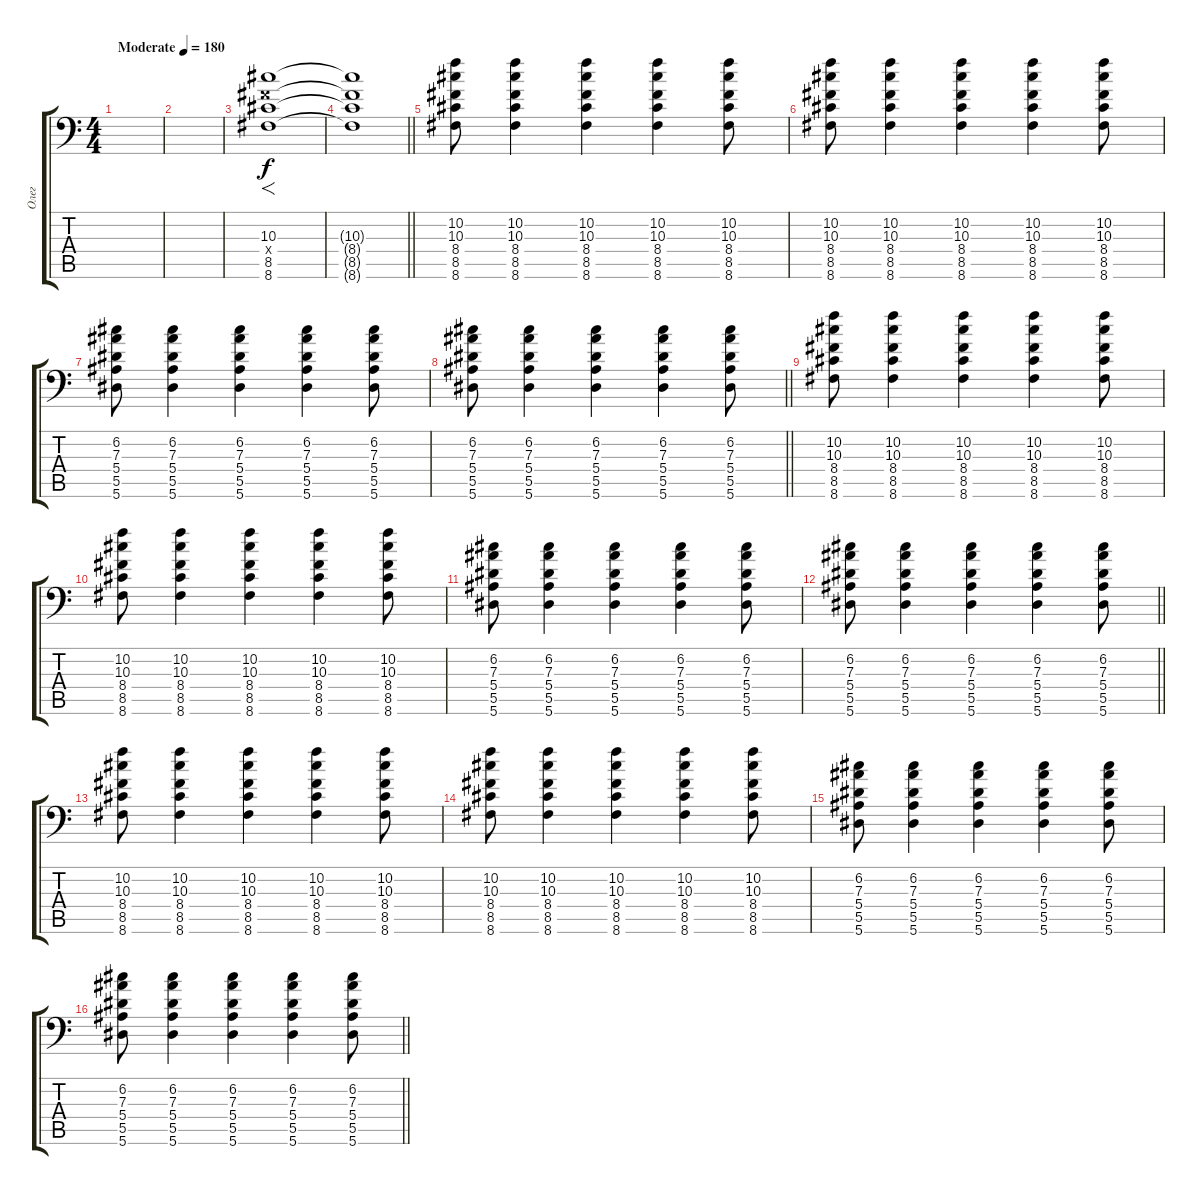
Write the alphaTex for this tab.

\track ("Олег" "Олег") {instrument distortionguitar}
\staff {score tabs}
\tuning (C4 G3 Eb3 Bb2 F2 Bb1) {hide}
\ts (4 4)
\tempo (180 "Moderate")
\clef f4
\ks c
|
|
(10.3 8.4{x} 8.5 8.6).1{f} |
\barLineRight lightlight
(10.3{t} 8.4{t} 8.5{t} 8.6{t}).1 |
(10.2 10.3 8.4 8.5 8.6).8 (10.2 10.3 8.4 8.5 8.6).4 (10.2 10.3 8.4 8.5 8.6).4 (10.2 10.3 8.4 8.5 8.6).4 (10.2 10.3 8.4 8.5 8.6).8 |
(10.2 10.3 8.4 8.5 8.6).8 (10.2 10.3 8.4 8.5 8.6).4 (10.2 10.3 8.4 8.5 8.6).4 (10.2 10.3 8.4 8.5 8.6).4 (10.2 10.3 8.4 8.5 8.6).8 |
(6.2 7.3 5.4 5.5 5.6).8 (6.2 7.3 5.4 5.5 5.6).4 (6.2 7.3 5.4 5.5 5.6).4 (6.2 7.3 5.4 5.5 5.6).4 (6.2 7.3 5.4 5.5 5.6).8 |
\barLineRight lightlight
(6.2 7.3 5.4 5.5 5.6).8 (6.2 7.3 5.4 5.5 5.6).4 (6.2 7.3 5.4 5.5 5.6).4 (6.2 7.3 5.4 5.5 5.6).4 (6.2 7.3 5.4 5.5 5.6).8 |
\section ("" "")
(10.2 10.3 8.4 8.5 8.6).8 (10.2 10.3 8.4 8.5 8.6).4 (10.2 10.3 8.4 8.5 8.6).4 (10.2 10.3 8.4 8.5 8.6).4 (10.2 10.3 8.4 8.5 8.6).8 |
(10.2 10.3 8.4 8.5 8.6).8 (10.2 10.3 8.4 8.5 8.6).4 (10.2 10.3 8.4 8.5 8.6).4 (10.2 10.3 8.4 8.5 8.6).4 (10.2 10.3 8.4 8.5 8.6).8 |
(6.2 7.3 5.4 5.5 5.6).8 (6.2 7.3 5.4 5.5 5.6).4 (6.2 7.3 5.4 5.5 5.6).4 (6.2 7.3 5.4 5.5 5.6).4 (6.2 7.3 5.4 5.5 5.6).8 |
\barLineRight lightlight
(6.2 7.3 5.4 5.5 5.6).8 (6.2 7.3 5.4 5.5 5.6).4 (6.2 7.3 5.4 5.5 5.6).4 (6.2 7.3 5.4 5.5 5.6).4 (6.2 7.3 5.4 5.5 5.6).8 |
\section ("" "")
(10.2 10.3 8.4 8.5 8.6).8 (10.2 10.3 8.4 8.5 8.6).4 (10.2 10.3 8.4 8.5 8.6).4 (10.2 10.3 8.4 8.5 8.6).4 (10.2 10.3 8.4 8.5 8.6).8 |
(10.2 10.3 8.4 8.5 8.6).8 (10.2 10.3 8.4 8.5 8.6).4 (10.2 10.3 8.4 8.5 8.6).4 (10.2 10.3 8.4 8.5 8.6).4 (10.2 10.3 8.4 8.5 8.6).8 |
(6.2 7.3 5.4 5.5 5.6).8 (6.2 7.3 5.4 5.5 5.6).4 (6.2 7.3 5.4 5.5 5.6).4 (6.2 7.3 5.4 5.5 5.6).4 (6.2 7.3 5.4 5.5 5.6).8 |
\barLineRight lightlight
(6.2 7.3 5.4 5.5 5.6).8 (6.2 7.3 5.4 5.5 5.6).4 (6.2 7.3 5.4 5.5 5.6).4 (6.2 7.3 5.4 5.5 5.6).4 (6.2 7.3 5.4 5.5 5.6).8
